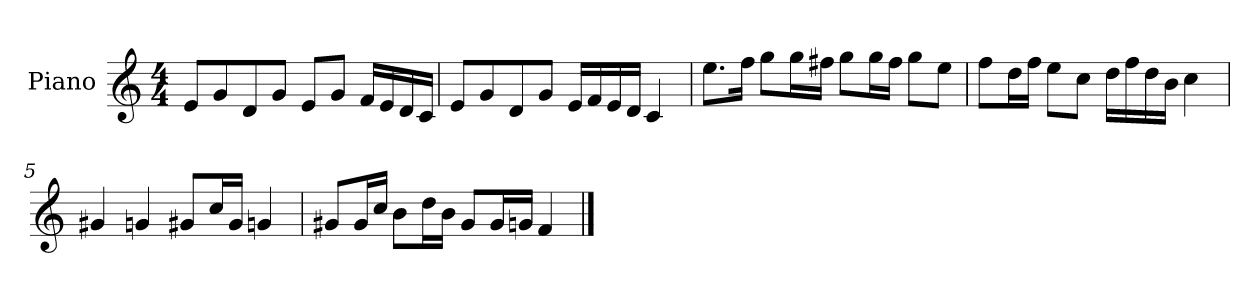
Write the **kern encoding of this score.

**kern
*part1
*staff1
*I"Piano
*I'P-no
*clefG2
*k[]
*M4/4
*MM90
=1
8e/L
8g/
8d/
8g/J
8e/L
8g/J
16f/LL
16e/
16d/
16c/JJ
=2
8e/L
8g/
8d/
8g/J
16e/LL
16f/
16e/
16d/JJ
4c/
=3
8.ee\L
16ff\Jk
8gg\L
16gg\L
16ff#X\JJ
8gg\L
16gg\L
16ff#\JJ
8gg\L
8ee\J
=4
8ff\L
16dd\L
16ff\JJ
8ee\L
8cc\J
16dd\LL
16ff\
16dd\
16b\JJ
4cc\
!!LO:LB:g=z
=5
4g#X/
4gn/
8g#X/L
16cc/L
16g#/JJ
4gn/
=6
8g#X/L
16g#/L
16cc/JJ
8b\L
16dd\L
16b\JJ
8g#/L
16g#/L
16gn/JJ
4f/
==
*-
